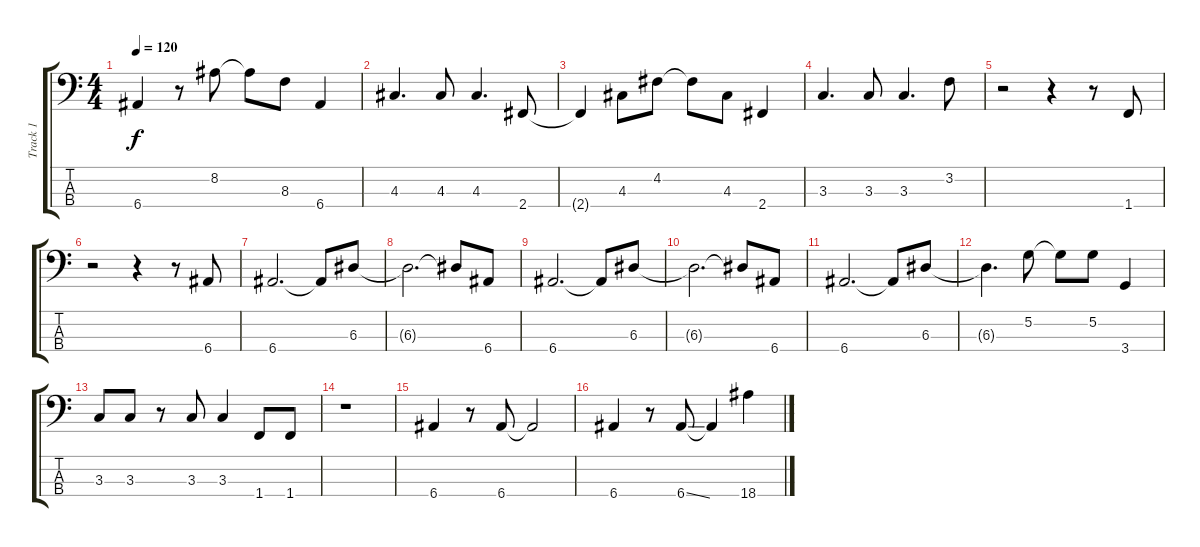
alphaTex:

\track ("Track 1" "Track 1") {instrument electricbassfinger}
\staff {score tabs}
\tuning (G2 D2 A1 E1) {hide}
\ts (4 4)
\tempo 120
\clef f4
\ks c
6.4.4{dy f} r.8 8.2.8 8.2{t}.8 8.3.8 6.4.4 |
4.3.4{d} 4.3.8 4.3.4{d} 2.4.8 |
2.4{t}.4 4.3.8 4.2.8 4.2{t}.8 4.3.8 2.4.4 |
3.3.4{d} 3.3.8 3.3.4{d} 3.2.8 |
r.2 r.4 r.8 1.4.8 |
r.2 r.4 r.8 6.4.8 |
6.4.2{d} 6.4{t}.8 6.3.8 |
6.3{t}.2{d} 6.3{t}.8 6.4.8 |
6.4.2{d} 6.4{t}.8 6.3.8 |
6.3{t}.2{d} 6.3{t}.8 6.4.8 |
6.4.2{d} 6.4{t}.8 6.3.8 |
6.3{t}.4{d} 5.2.8 5.2{t}.8 5.2.8 3.4.4 |
3.3.8 3.3.8 r.8 3.3.8 3.3.4 1.4.8 1.4.8 |
r.1 |
6.4.4 r.8 6.4.8 6.4{t}.2 |
6.4.4 r.8 6.4{ss}.8 6.4{t}.4 18.4{ss}.4
